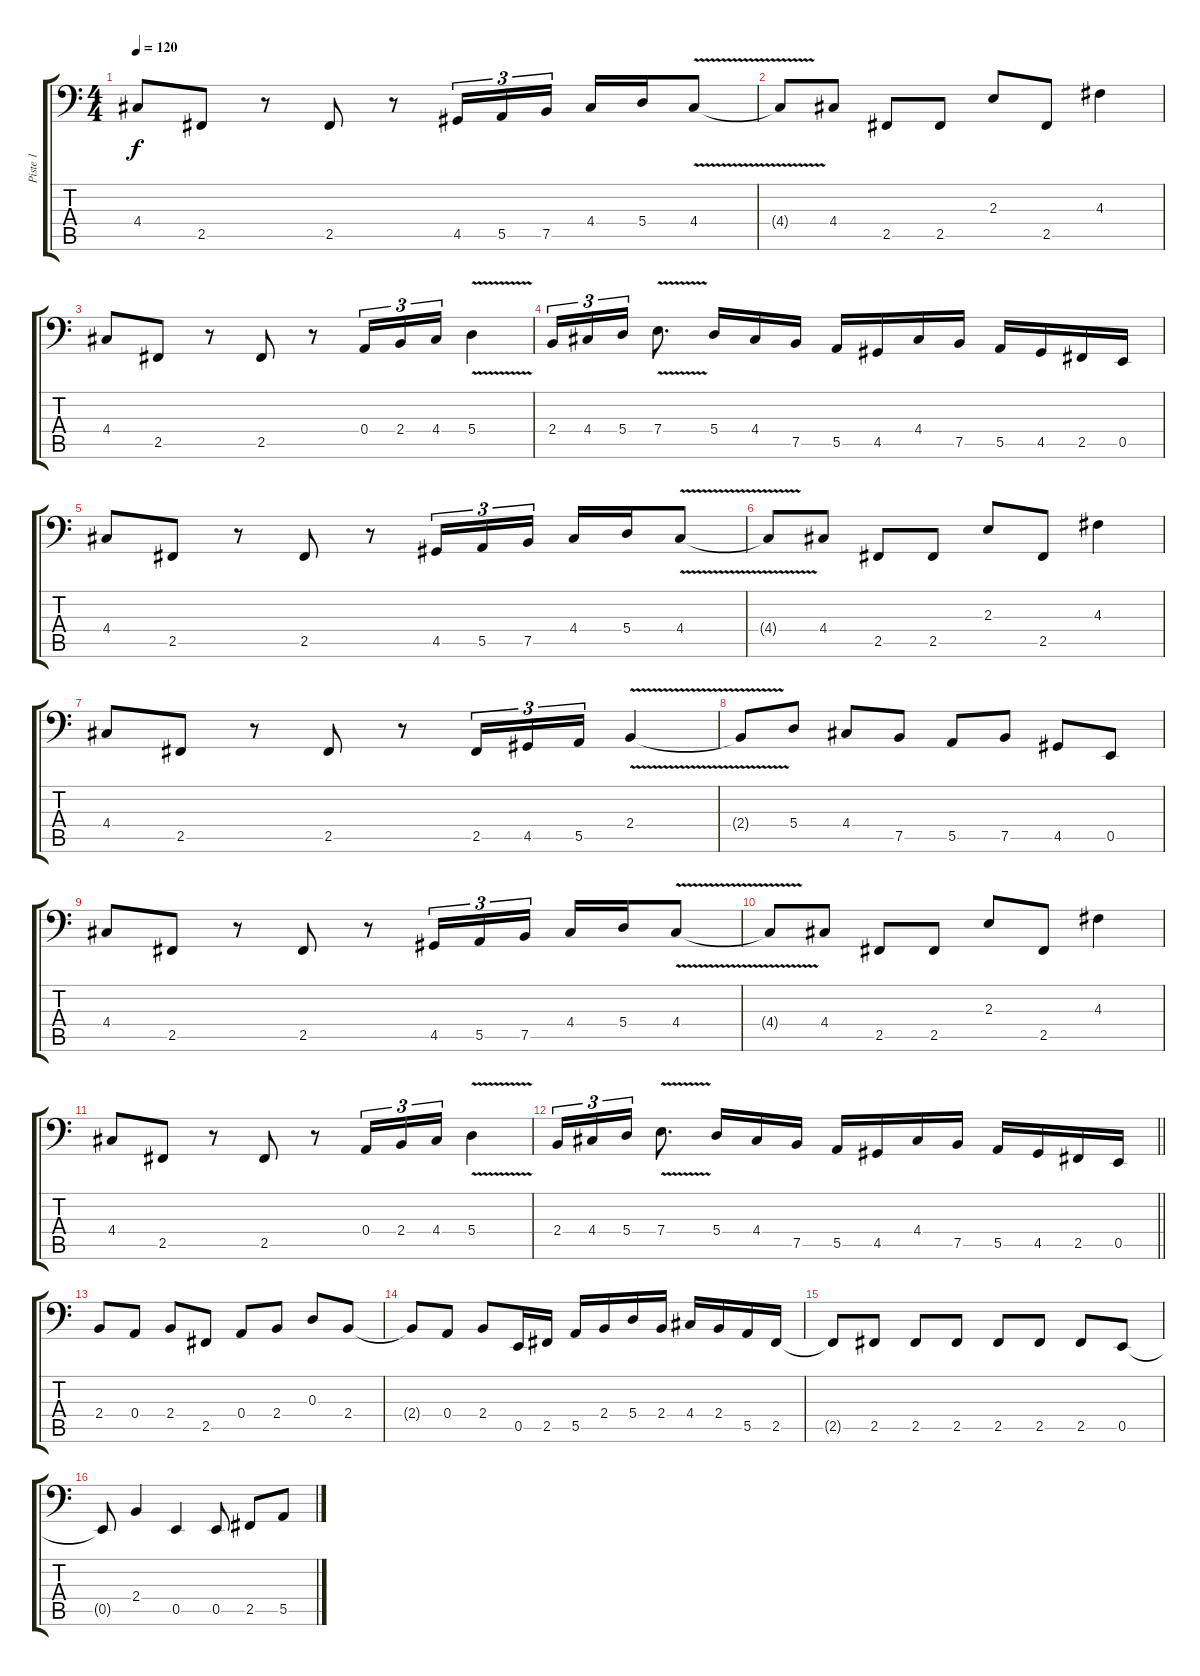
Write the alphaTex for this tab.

\track ("Piste 1" "Piste 1") {instrument electricbassfinger}
\staff {score tabs}
\tuning (C3 G2 D2 A1 E1 B0) {hide}
\ts (4 4)
\tempo 120
\clef f4
\ks c
4.4.8{dy f} 2.5.8 r.8 2.5.8 r.8 4.5.16{tu (3 2)} 5.5.16{tu (3 2)} 7.5.16{tu (3 2)} 4.4.16 5.4.16 4.4{v}.8 |
4.4{t}.8 4.4.8 2.5.8 2.5.8 2.3.8 2.5.8 4.3.4 |
4.4.8 2.5.8 r.8 2.5.8 r.8 0.4.16{tu (3 2)} 2.4.16{tu (3 2)} 4.4.16{tu (3 2)} 5.4{v}.4 |
2.4.16{tu (3 2)} 4.4.16{tu (3 2)} 5.4.16{tu (3 2)} 7.4{v}.8{d} 5.4.16 4.4.16 7.5.16 5.5.16 4.5.16 4.4.16 7.5.16 5.5.16 4.5.16 2.5.16 0.5.16 |
4.4.8 2.5.8 r.8 2.5.8 r.8 4.5.16{tu (3 2)} 5.5.16{tu (3 2)} 7.5.16{tu (3 2)} 4.4.16 5.4.16 4.4{v}.8 |
4.4{t}.8 4.4.8 2.5.8 2.5.8 2.3.8 2.5.8 4.3.4 |
4.4.8 2.5.8 r.8 2.5.8 r.8 2.5.16{tu (3 2)} 4.5.16{tu (3 2)} 5.5.16{tu (3 2)} 2.4{v}.4 |
2.4{t}.8 5.4.8 4.4.8 7.5.8 5.5.8 7.5.8 4.5.8 0.5.8 |
4.4.8 2.5.8 r.8 2.5.8 r.8 4.5.16{tu (3 2)} 5.5.16{tu (3 2)} 7.5.16{tu (3 2)} 4.4.16 5.4.16 4.4{v}.8 |
4.4{t}.8 4.4.8 2.5.8 2.5.8 2.3.8 2.5.8 4.3.4 |
4.4.8 2.5.8 r.8 2.5.8 r.8 0.4.16{tu (3 2)} 2.4.16{tu (3 2)} 4.4.16{tu (3 2)} 5.4{v}.4 |
\barLineRight lightlight
2.4.16{tu (3 2)} 4.4.16{tu (3 2)} 5.4.16{tu (3 2)} 7.4{v}.8{d} 5.4.16 4.4.16 7.5.16 5.5.16 4.5.16 4.4.16 7.5.16 5.5.16 4.5.16 2.5.16 0.5.16 |
2.4.8 0.4.8 2.4.8 2.5.8 0.4.8 2.4.8 0.3.8 2.4.8 |
2.4{t}.8 0.4.8 2.4.8 0.5.16 2.5.16 5.5.16 2.4.16 5.4.16 2.4.16 4.4.16 2.4.16 5.5.16 2.5.16 |
2.5{t}.8 2.5.8 2.5.8 2.5.8 2.5.8 2.5.8 2.5.8 0.5.8 |
0.5{t}.8 2.4.4 0.5.4 0.5.8 2.5.8 5.5.8
